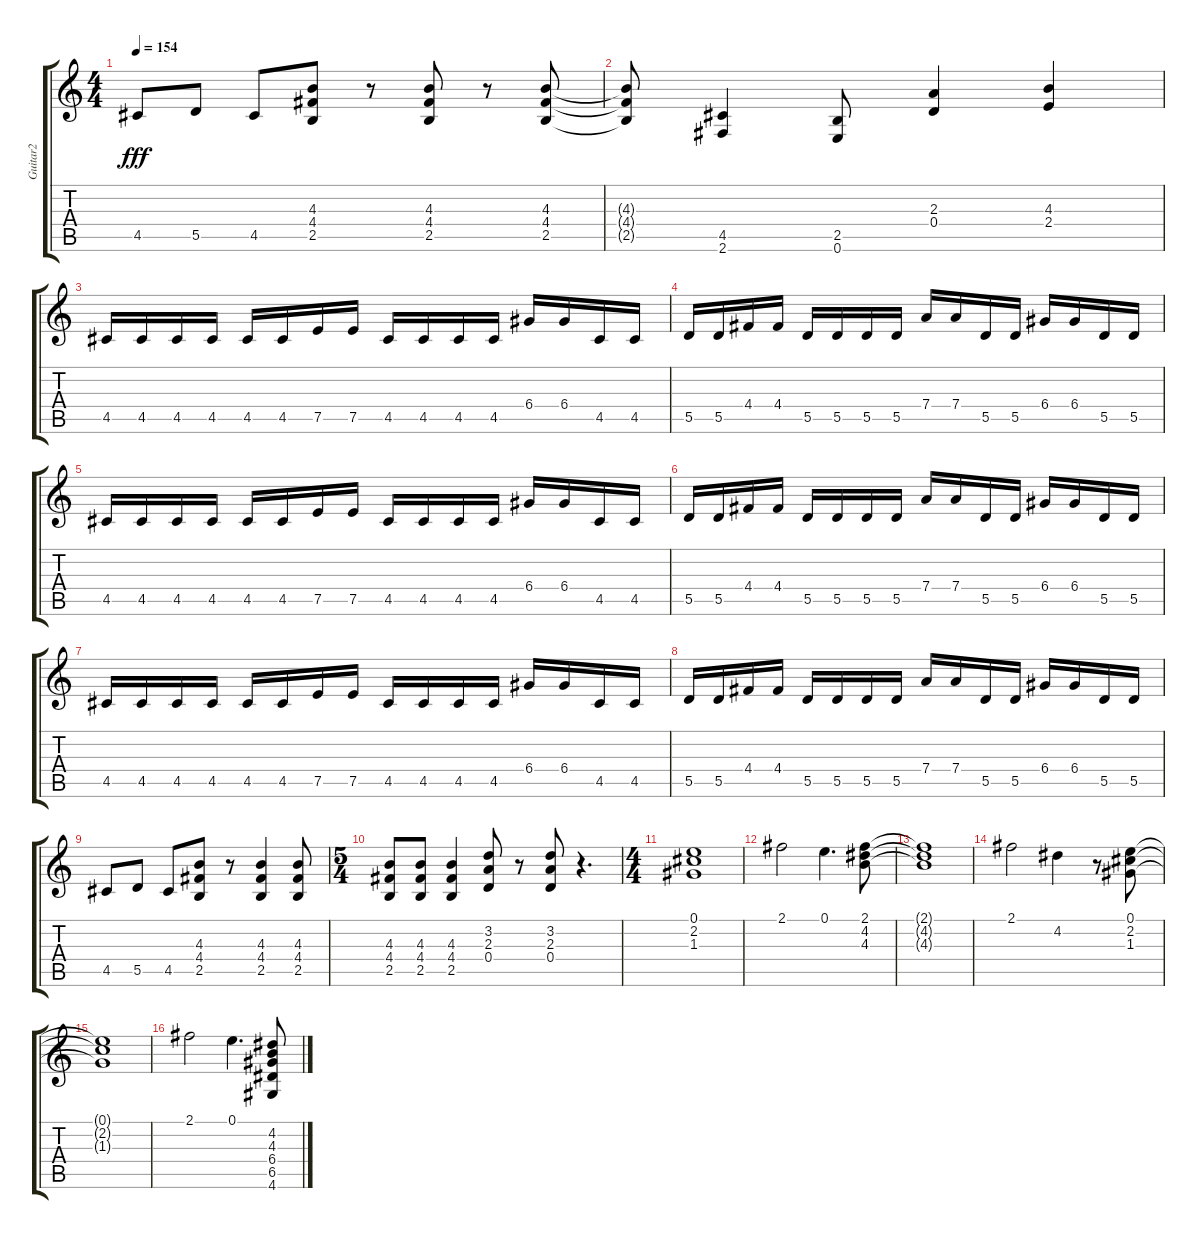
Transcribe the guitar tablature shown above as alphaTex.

\track ("Guitar2" "Guitar2") {instrument distortionguitar}
\staff {score tabs}
\tuning (E4 B3 G3 D3 A2 E2) {hide}
\ts (4 4)
\tempo 154
\clef g2
\ks c
4.5.8{dy fff} 5.5.8 4.5.8 (4.3 4.4 2.5).8 r.8 (4.3 4.4 2.5).8 r.8 (4.3 4.4 2.5).8 |
(4.3{t} 4.4{t} 2.5{t}).8 (4.5 2.6).4 (2.5 0.6).8 (2.3 0.4).4 (4.3 2.4).4 |
4.5.16 4.5.16 4.5.16 4.5.16 4.5.16 4.5.16 7.5.16 7.5.16 4.5.16 4.5.16 4.5.16 4.5.16 6.4.16 6.4.16 4.5.16 4.5.16 |
5.5.16 5.5.16 4.4.16 4.4.16 5.5.16 5.5.16 5.5.16 5.5.16 7.4.16 7.4.16 5.5.16 5.5.16 6.4.16 6.4.16 5.5.16 5.5.16 |
4.5.16 4.5.16 4.5.16 4.5.16 4.5.16 4.5.16 7.5.16 7.5.16 4.5.16 4.5.16 4.5.16 4.5.16 6.4.16 6.4.16 4.5.16 4.5.16 |
5.5.16 5.5.16 4.4.16 4.4.16 5.5.16 5.5.16 5.5.16 5.5.16 7.4.16 7.4.16 5.5.16 5.5.16 6.4.16 6.4.16 5.5.16 5.5.16 |
4.5.16 4.5.16 4.5.16 4.5.16 4.5.16 4.5.16 7.5.16 7.5.16 4.5.16 4.5.16 4.5.16 4.5.16 6.4.16 6.4.16 4.5.16 4.5.16 |
5.5.16 5.5.16 4.4.16 4.4.16 5.5.16 5.5.16 5.5.16 5.5.16 7.4.16 7.4.16 5.5.16 5.5.16 6.4.16 6.4.16 5.5.16 5.5.16 |
4.5.8 5.5.8 4.5.8 (4.3 4.4 2.5).8 r.8 (4.3 4.4 2.5).4 (4.3 4.4 2.5).8 |
\ts (5 4)
(4.3 4.4 2.5).8 (4.3 4.4 2.5).8 (4.3 4.4 2.5).4 (3.2 2.3 0.4).8 r.8 (3.2 2.3 0.4).8 r.4{d} |
\ts (4 4)
(0.1 2.2 1.3).1 |
2.1.2 0.1.4{d} (2.1 4.2 4.3).8 |
(2.1{t} 4.2{t} 4.3{t}).1 |
2.1.2 4.2.4 r.8 (0.1 2.2 1.3).8 |
(0.1{t} 2.2{t} 1.3{t}).1 |
2.1.2 0.1.4{d} (4.2 4.3 6.4 6.5 4.6).8
